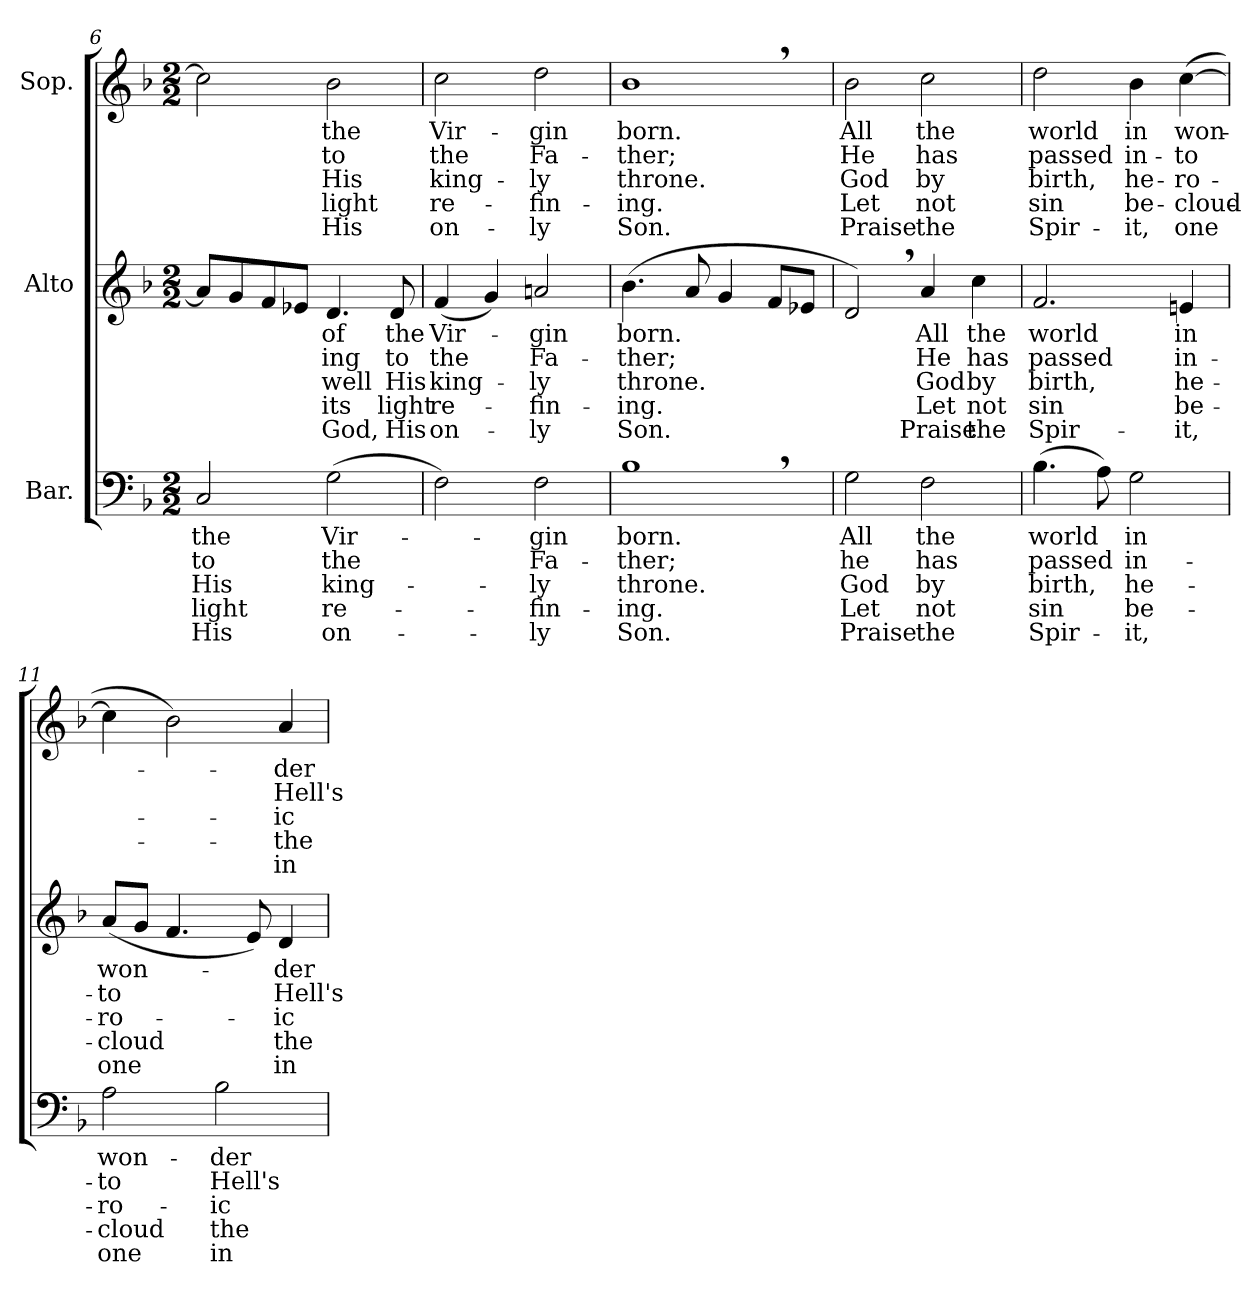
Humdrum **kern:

**kern	**text	**text	**text	**text	**text	**kern	**text	**text	**text	**text	**text	**kern	**text	**text	**text	**text	**text
*part3	*part3	*part3	*part3	*part3	*part3	*part2	*part2	*part2	*part2	*part2	*part2	*part1	*part1	*part1	*part1	*part1	*part1
*staff3	*staff3	*staff3	*staff3	*staff3	*staff3	*staff2	*staff2	*staff2	*staff2	*staff2	*staff2	*staff1	*staff1	*staff1	*staff1	*staff1	*staff1
*I"Bar.	*	*	*	*	*	*I"Alto	*	*	*	*	*	*I"Sop.	*	*	*	*	*
*clefF4	*	*	*	*	*	*clefG2	*	*	*	*	*	*clefG2	*	*	*	*	*
*k[b-]	*	*	*	*	*	*k[b-]	*	*	*	*	*	*k[b-]	*	*	*	*	*
*F:	*	*	*	*	*	*F:	*	*	*	*	*	*F:	*	*	*	*	*
*M2/2	*	*	*	*	*	*M2/2	*	*	*	*	*	*M2/2	*	*	*	*	*
=6	=6	=6	=6	=6	=6	=6	=6	=6	=6	=6	=6	=6	=6	=6	=6	=6	=6
!	!LO:LY:b	!LO:LY:b	!LO:LY:b	!LO:LY:b	!LO:LY:b	!	!	!	!	!	!	!	!	!	!	!	!
2C/	the	to	His	light	His	8a-/L]	.	.	.	.	.	2cc\]	.	.	.	.	.
.	.	.	.	.	.	8g/	.	.	.	.	.	.	.	.	.	.	.
.	.	.	.	.	.	8f/	.	.	.	.	.	.	.	.	.	.	.
.	.	.	.	.	.	8e-X/J	.	.	.	.	.	.	.	.	.	.	.
!	!LO:LY:b	!LO:LY:b	!LO:LY:b	!LO:LY:b	!LO:LY:b	!	!	!	!	!	!	!	!	!	!	!	!
!	!	!	!	!	!	!	!LO:LY:b	!LO:LY:b	!LO:LY:b	!LO:LY:b	!LO:LY:b	!	!	!	!	!	!
!	!	!	!	!	!	!	!	!	!	!	!	!	!LO:LY:b	!LO:LY:b	!LO:LY:b	!LO:LY:b	!LO:LY:b
(>2G\	Vir-	the	king-	re-	on-	4.d/	of	-ing	well	its	God,	2b-\	the	to	His	light	His
!	!	!	!	!	!	!	!LO:LY:b	!LO:LY:b	!LO:LY:b	!LO:LY:b	!LO:LY:b	!	!	!	!	!	!
.	.	.	.	.	.	8d/	the	to	His	light	His	.	.	.	.	.	.
=7	=7	=7	=7	=7	=7	=7	=7	=7	=7	=7	=7	=7	=7	=7	=7	=7	=7
!	!	!	!	!	!	!	!LO:LY:b	!LO:LY:b	!LO:LY:b	!LO:LY:b	!LO:LY:b	!	!	!	!	!	!
!	!	!	!	!	!	!	!	!	!	!	!	!	!LO:LY:b	!LO:LY:b	!LO:LY:b	!LO:LY:b	!LO:LY:b
2F\)	.	.	.	.	.	(<4f/	Vir-	the	king-	re-	on-	2cc\	Vir-	the	king-	re-	on-
.	.	.	.	.	.	4g/)	.	.	.	.	.	.	.	.	.	.	.
!	!LO:LY:b	!LO:LY:b	!LO:LY:b	!LO:LY:b	!LO:LY:b	!	!	!	!	!	!	!	!	!	!	!	!
!	!	!	!	!	!	!	!LO:LY:b	!LO:LY:b	!LO:LY:b	!LO:LY:b	!LO:LY:b	!	!	!	!	!	!
!	!	!	!	!	!	!	!	!	!	!	!	!	!LO:LY:b	!LO:LY:b	!LO:LY:b	!LO:LY:b	!LO:LY:b
2F\	-gin	Fa-	-ly	-fin-	-ly	2an/	-gin	Fa-	-ly	-fin-	-ly	2dd\	-gin	Fa-	-ly	-fin-	-ly
!!LO:PB:g=z
=8	=8	=8	=8	=8	=8	=8	=8	=8	=8	=8	=8	=8	=8	=8	=8	=8	=8
!	!LO:LY:b	!LO:LY:b	!LO:LY:b	!LO:LY:b	!LO:LY:b	!	!	!	!	!	!	!	!	!	!	!	!
!	!	!	!	!	!	!	!LO:LY:b	!LO:LY:b	!LO:LY:b	!LO:LY:b	!LO:LY:b	!	!	!	!	!	!
!	!	!	!	!	!	!	!	!	!	!	!	!	!LO:LY:b	!LO:LY:b	!LO:LY:b	!LO:LY:b	!LO:LY:b
1B-,>	born.	-ther;	throne.	-ing.	Son.	(<4.b-\	born.	-ther;	throne.	-ing.	Son.	1b-,>	born.	-ther;	throne.	-ing.	Son.
.	.	.	.	.	.	8a/	.	.	.	.	.	.	.	.	.	.	.
.	.	.	.	.	.	4g/	.	.	.	.	.	.	.	.	.	.	.
.	.	.	.	.	.	8f/L	.	.	.	.	.	.	.	.	.	.	.
.	.	.	.	.	.	8e-X/J	.	.	.	.	.	.	.	.	.	.	.
=9	=9	=9	=9	=9	=9	=9	=9	=9	=9	=9	=9	=9	=9	=9	=9	=9	=9
!	!LO:LY:b	!LO:LY:b	!LO:LY:b	!LO:LY:b	!LO:LY:b	!	!	!	!	!	!	!	!	!	!	!	!
!	!	!	!	!	!	!	!	!	!	!	!	!	!LO:LY:b	!LO:LY:b	!LO:LY:b	!LO:LY:b	!LO:LY:b
2G\	All	he	God	Let	Praise	2d,>/)	.	.	.	.	.	2b-\	All	He	God	Let	Praise
!	!LO:LY:b	!LO:LY:b	!LO:LY:b	!LO:LY:b	!LO:LY:b	!	!	!	!	!	!	!	!	!	!	!	!
!	!	!	!	!	!	!	!LO:LY:b	!LO:LY:b	!LO:LY:b	!LO:LY:b	!LO:LY:b	!	!	!	!	!	!
!	!	!	!	!	!	!	!	!	!	!	!	!	!LO:LY:b	!LO:LY:b	!LO:LY:b	!LO:LY:b	!LO:LY:b
2F\	the	has	by	not	the	4a/	All	He	God	Let	Praise	2cc\	the	has	by	not	the
!	!	!	!	!	!	!	!LO:LY:b	!LO:LY:b	!LO:LY:b	!LO:LY:b	!LO:LY:b	!	!	!	!	!	!
.	.	.	.	.	.	4cc\	the	has	by	not	the	.	.	.	.	.	.
=10	=10	=10	=10	=10	=10	=10	=10	=10	=10	=10	=10	=10	=10	=10	=10	=10	=10
!	!LO:LY:b	!LO:LY:b	!LO:LY:b	!LO:LY:b	!LO:LY:b	!	!	!	!	!	!	!	!	!	!	!	!
!	!	!	!	!	!	!	!LO:LY:b	!LO:LY:b	!LO:LY:b	!LO:LY:b	!LO:LY:b	!	!	!	!	!	!
!	!	!	!	!	!	!	!	!	!	!	!	!	!LO:LY:b	!LO:LY:b	!LO:LY:b	!LO:LY:b	!LO:LY:b
(>4.B-\	world	passed	birth,	sin	Spir-	2.f/	world	passed	birth,	sin	Spir-	2dd\	world	passed	birth,	sin	Spir-
8A\)	.	.	.	.	.	.	.	.	.	.	.	.	.	.	.	.	.
!	!LO:LY:b	!LO:LY:b	!LO:LY:b	!LO:LY:b	!LO:LY:b	!	!	!	!	!	!	!	!	!	!	!	!
!	!	!	!	!	!	!	!	!	!	!	!	!	!LO:LY:b	!LO:LY:b	!LO:LY:b	!LO:LY:b	!LO:LY:b
2G\	in	in-	he-	be-	-it,	.	.	.	.	.	.	4b-\	in	in-	he-	be-	-it,
!	!	!	!	!	!	!	!LO:LY:b	!LO:LY:b	!LO:LY:b	!LO:LY:b	!LO:LY:b	!	!	!	!	!	!
!	!	!	!	!	!	!	!	!	!	!	!	!	!LO:LY:b	!LO:LY:b	!LO:LY:b	!LO:LY:b	!LO:LY:b
.	.	.	.	.	.	4en/	in	in-	he-	be-	-it,	(>[4cc\	won-	-to	-ro-	-cloud-	one
=11	=11	=11	=11	=11	=11	=11	=11	=11	=11	=11	=11	=11	=11	=11	=11	=11	=11
!	!LO:LY:b	!LO:LY:b	!LO:LY:b	!LO:LY:b	!LO:LY:b	!	!	!	!	!	!	!	!	!	!	!	!
!	!	!	!	!	!	!	!LO:LY:b	!LO:LY:b	!LO:LY:b	!LO:LY:b	!LO:LY:b	!	!	!	!	!	!
2A\	won-	-to	-ro-	-cloud	one	(<8a/L	won-	-to	-ro-	-cloud	one	4cc\]	.	.	.	.	.
.	.	.	.	.	.	8g/J	.	.	.	.	.	.	.	.	.	.	.
.	.	.	.	.	.	4.f/	.	.	.	.	.	2b-\)	.	.	.	.	.
!	!LO:LY:b	!LO:LY:b	!LO:LY:b	!LO:LY:b	!LO:LY:b	!	!	!	!	!	!	!	!	!	!	!	!
2B-\	-der	Hell's	-ic	the	in	.	.	.	.	.	.	.	.	.	.	.	.
.	.	.	.	.	.	8e/)	.	.	.	.	.	.	.	.	.	.	.
!	!	!	!	!	!	!	!LO:LY:b	!LO:LY:b	!LO:LY:b	!LO:LY:b	!LO:LY:b	!	!	!	!	!	!
!	!	!	!	!	!	!	!	!	!	!	!	!	!LO:LY:b	!LO:LY:b	!LO:LY:b	!LO:LY:b	!LO:LY:b
.	.	.	.	.	.	4d/	-der	Hell's	-ic	the	in	4a/	-der	Hell's	-ic	-the	in
=	=	=	=	=	=	=	=	=	=	=	=	=	=	=	=	=	=
*-	*-	*-	*-	*-	*-	*-	*-	*-	*-	*-	*-	*-	*-	*-	*-	*-	*-
